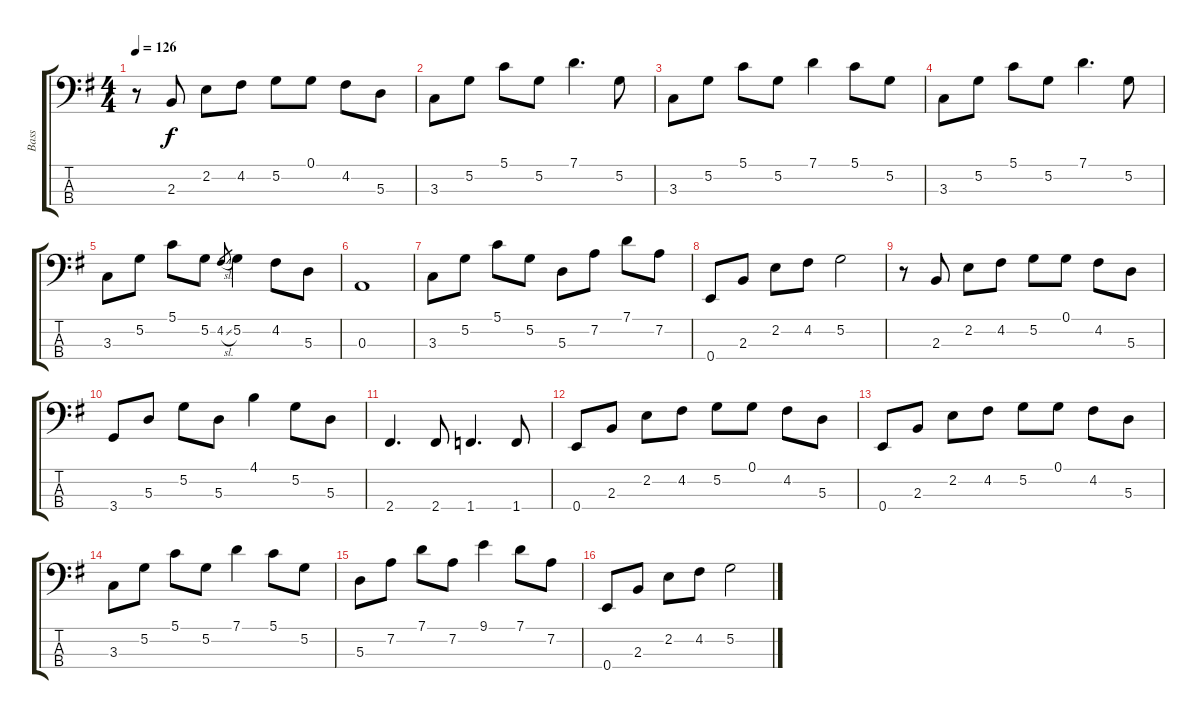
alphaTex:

\track ("Bass" "Bass") {instrument electricbassfinger}
\staff {score tabs}
\tuning (G2 D2 A1 E1) {hide}
\ts (4 4)
\tempo 126
\clef f4
\ks g
r.8{dy f} 2.3.8 2.2.8 4.2.8 5.2.8 0.1.8 4.2.8 5.3.8 |
3.3.8 5.2.8 5.1.8 5.2.8 7.1.4{d} 5.2.8 |
3.3.8 5.2.8 5.1.8 5.2.8 7.1.4 5.1.8 5.2.8 |
3.3.8 5.2.8 5.1.8 5.2.8 7.1.4{d} 5.2.8 |
3.3.8 5.2.8 5.1.8 5.2.8 4.2{sl}.8{gr} 5.2.4 4.2.8 5.3.8 |
0.3.1 |
3.3.8 5.2.8 5.1.8 5.2.8 5.3.8 7.2.8 7.1.8 7.2.8 |
0.4.8 2.3.8 2.2.8 4.2.8 5.2.2 |
r.8 2.3.8 2.2.8 4.2.8 5.2.8 0.1.8 4.2.8 5.3.8 |
3.4.8 5.3.8 5.2.8 5.3.8 4.1.4 5.2.8 5.3.8 |
2.4.4{d} 2.4.8 1.4.4{d} 1.4.8 |
0.4.8 2.3.8 2.2.8 4.2.8 5.2.8 0.1.8 4.2.8 5.3.8 |
0.4.8 2.3.8 2.2.8 4.2.8 5.2.8 0.1.8 4.2.8 5.3.8 |
3.3.8 5.2.8 5.1.8 5.2.8 7.1.4 5.1.8 5.2.8 |
5.3.8 7.2.8 7.1.8 7.2.8 9.1.4 7.1.8 7.2.8 |
0.4.8 2.3.8 2.2.8 4.2.8 5.2.2
